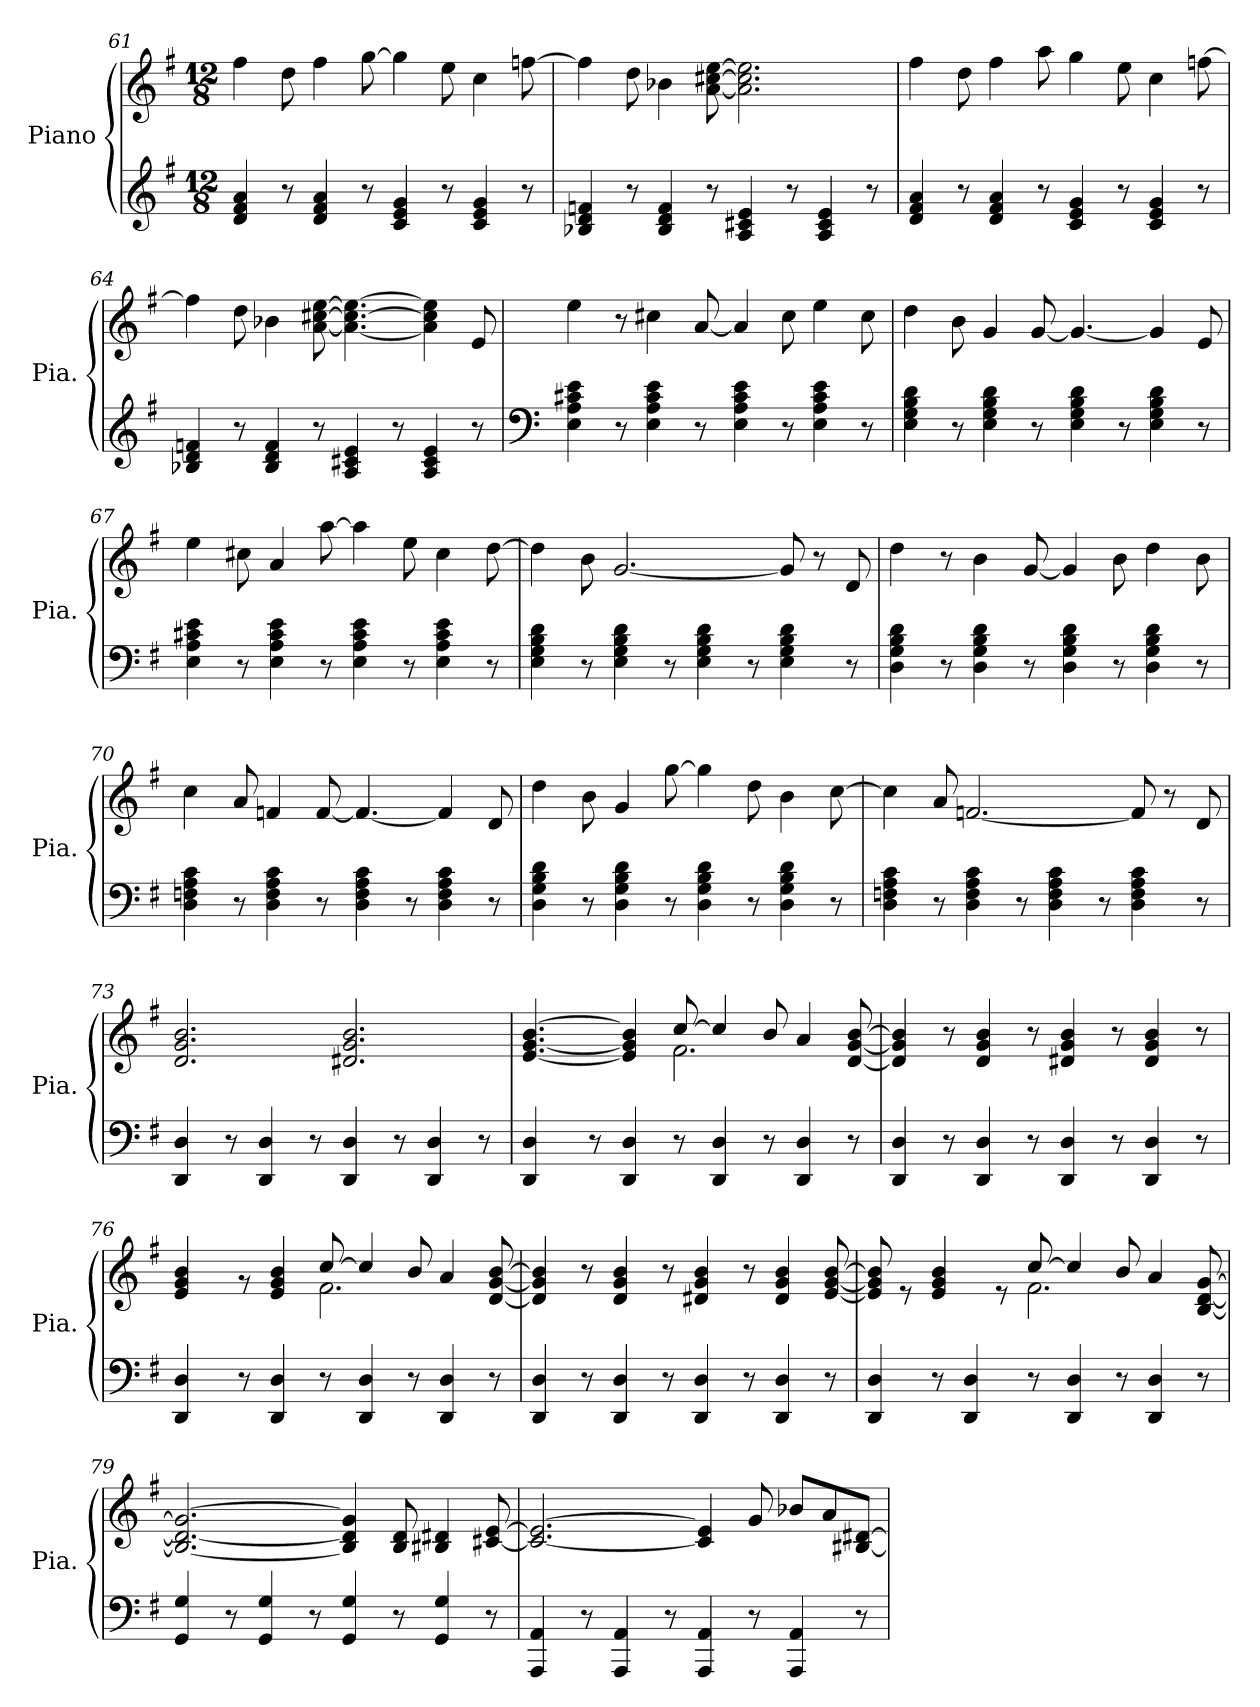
**kern	**kern
*part1	*part1
*staff2	*staff1
*I"Piano	*
*I'Pia.	*
*clefG2	*clefG2
*k[f#]	*k[f#]
*M12/8	*M12/8
=61	=61
4d/ 4f#/ 4a/	4ff#\
8r	8dd\
4d/ 4f#/ 4a/	4ff#\
8r	[8gg\
4c/ 4e/ 4g/	4gg\]
8r	8ee\
4c/ 4e/ 4g/	4cc\
8r	[8ffn\
=62	=62
4B-X/ 4d/ 4fn/	4ff\]
8r	8dd\
4B-/ 4d/ 4f/	4b-X\
8r	[8a\ [8cc#X\ [8ee\
4A/ 4c#X/ 4e/	2.a\] 2.cc#\] 2.ee\]
8r	.
4A/ 4c#/ 4e/	.
8r	.
=63	=63
4d/ 4f#/ 4a/	4ff#\
8r	8dd\
4d/ 4f#/ 4a/	4ff#\
8r	8aa\
4c/ 4e/ 4g/	4gg\
8r	8ee\
4c/ 4e/ 4g/	4cc\
8r	[8ffn\
!!LO:PB:g=z
=64	=64
4B-X/ 4d/ 4fn/	4ff\]
8r	8dd\
4B-/ 4d/ 4f/	4b-X\
8r	[8a\ [8cc#X\ [8ee\
4A/ 4c#X/ 4e/	4.a\_ 4.cc#\_ 4.ee\_
8r	.
4A/ 4c#/ 4e/	4a\] 4cc#\] 4ee\]
8r	8e/
=65	=65
*clefF4	*
4E\ 4A\ 4c#X\ 4e\	4ee\
8r	8r
4E\ 4A\ 4c#\ 4e\	4cc#X\
8r	[8a/
4E\ 4A\ 4c#\ 4e\	4a/]
8r	8cc#\
4E\ 4A\ 4c#\ 4e\	4ee\
8r	8cc#\
=66	=66
4E\ 4G\ 4B\ 4d\	4dd\
8r	8b\
4E\ 4G\ 4B\ 4d\	4g/
8r	[8g/
4E\ 4G\ 4B\ 4d\	4.g/_
8r	.
4E\ 4G\ 4B\ 4d\	4g/]
8r	8e/
=67	=67
4E\ 4A\ 4c#X\ 4e\	4ee\
8r	8cc#X\
4E\ 4A\ 4c#\ 4e\	4a/
8r	[8aa\
4E\ 4A\ 4c#\ 4e\	4aa\]
8r	8ee\
4E\ 4A\ 4c#\ 4e\	4cc#\
8r	[8dd\
!!LO:LB:g=z
=68	=68
4E\ 4G\ 4B\ 4d\	4dd\]
8r	8b\
4E\ 4G\ 4B\ 4d\	[2.g/
8r	.
4E\ 4G\ 4B\ 4d\	.
8r	.
4E\ 4G\ 4B\ 4d\	8g/]
.	8r
8r	8d/
=69	=69
4D\ 4G\ 4B\ 4d\	4dd\
8r	8r
4D\ 4G\ 4B\ 4d\	4b\
8r	[8g/
4D\ 4G\ 4B\ 4d\	4g/]
8r	8b\
4D\ 4G\ 4B\ 4d\	4dd\
8r	8b\
=70	=70
4D\ 4Fn\ 4A\ 4c\	4cc\
8r	8a/
4D\ 4F\ 4A\ 4c\	4fn/
8r	[8f/
4D\ 4F\ 4A\ 4c\	4.f/_
8r	.
4D\ 4F\ 4A\ 4c\	4f/]
8r	8d/
=71	=71
4D\ 4G\ 4B\ 4d\	4dd\
8r	8b\
4D\ 4G\ 4B\ 4d\	4g/
8r	[8gg\
4D\ 4G\ 4B\ 4d\	4gg\]
8r	8dd\
4D\ 4G\ 4B\ 4d\	4b\
8r	[8cc\
!!LO:LB:g=z
=72	=72
4D\ 4Fn\ 4A\ 4c\	4cc\]
8r	8a/
4D\ 4F\ 4A\ 4c\	[2.fn/
8r	.
4D\ 4F\ 4A\ 4c\	.
8r	.
4D\ 4F\ 4A\ 4c\	8f/]
.	8r
8r	8d/
=73	=73
4DD/ 4D/	2.d/ 2.g/ 2.b/
8r	.
4DD/ 4D/	.
8r	.
4DD/ 4D/	2.d#X/ 2.g/ 2.b/
8r	.
4DD/ 4D/	.
8r	.
=74	=74
*	*^
4DD/ 4D/	[4.e/ [4.g/ [4.b/	8ryy
*	*v	*v
8r	.
4DD/ 4D/	4e/] 4g/] 4b/]
*	*^
8r	[8cc/	2.f#\
4DD/ 4D/	4cc/]	.
8r	8b/	.
4DD/ 4D/	4a/	.
8r	[8d/ [8g/ [8b/	8ryy
*	*v	*v
=75	=75
4DD/ 4D/	4d/] 4g/] 4b/]
8r	8r
4DD/ 4D/	4d/ 4g/ 4b/
8r	8r
4DD/ 4D/	4d#X/ 4g/ 4b/
8r	8r
4DD/ 4D/	4d#/ 4g/ 4b/
8r	8r
!!LO:LB:g=z
=76	=76
*	*^
4DD/ 4D/	4e/ 4g/ 4b/	8ryy
*	*v	*v
8r	8rg
4DD/ 4D/	4e/ 4g/ 4b/
*	*^
8r	[8cc/	2.f#\
4DD/ 4D/	4cc/]	.
8r	8b/	.
4DD/ 4D/	4a/	.
8r	[8d/ [8g/ [8b/	8ryy
*	*v	*v
=77	=77
4DD/ 4D/	4d/] 4g/] 4b/]
8r	8r
4DD/ 4D/	4d/ 4g/ 4b/
8r	8r
4DD/ 4D/	4d#X/ 4g/ 4b/
8r	8r
4DD/ 4D/	4d#/ 4g/ 4b/
8r	[8e/ [8g/ [8b/
=78	=78
*	*^
4DD/ 4D/	8e/] 8g/] 8b/]	8ryy
*	*v	*v
.	8re
8r	4e/ 4g/ 4b/
4DD/ 4D/	.
.	8re
*	*^
8r	[8cc/	2.f#\
4DD/ 4D/	4cc/]	.
8r	8b/	.
4DD/ 4D/	4a/	.
8r	[8B/ [8d/ [8g/	8ryy
*	*v	*v
=79	=79
4GG/ 4G/	2.B/_ 2.d/_ 2.g/_
8r	.
4GG/ 4G/	.
8r	.
4GG/ 4G/	4B/] 4d/] 4g/]
8r	8B/ 8d/
4GG/ 4G/	4B#X/ 4d#X/
8r	[8c#X/ [8e/
!!LO:LB:g=z
=80	=80
4AAA/ 4AA/	2.c#/_ 2.e/_
8r	.
4AAA/ 4AA/	.
8r	.
4AAA/ 4AA/	4c#/] 4e/]
8r	8g/
4AAA/ 4AA/	8b-X/L
.	8a/
8r	[8B#X/ [8d#X/J
=	=
*-	*-
